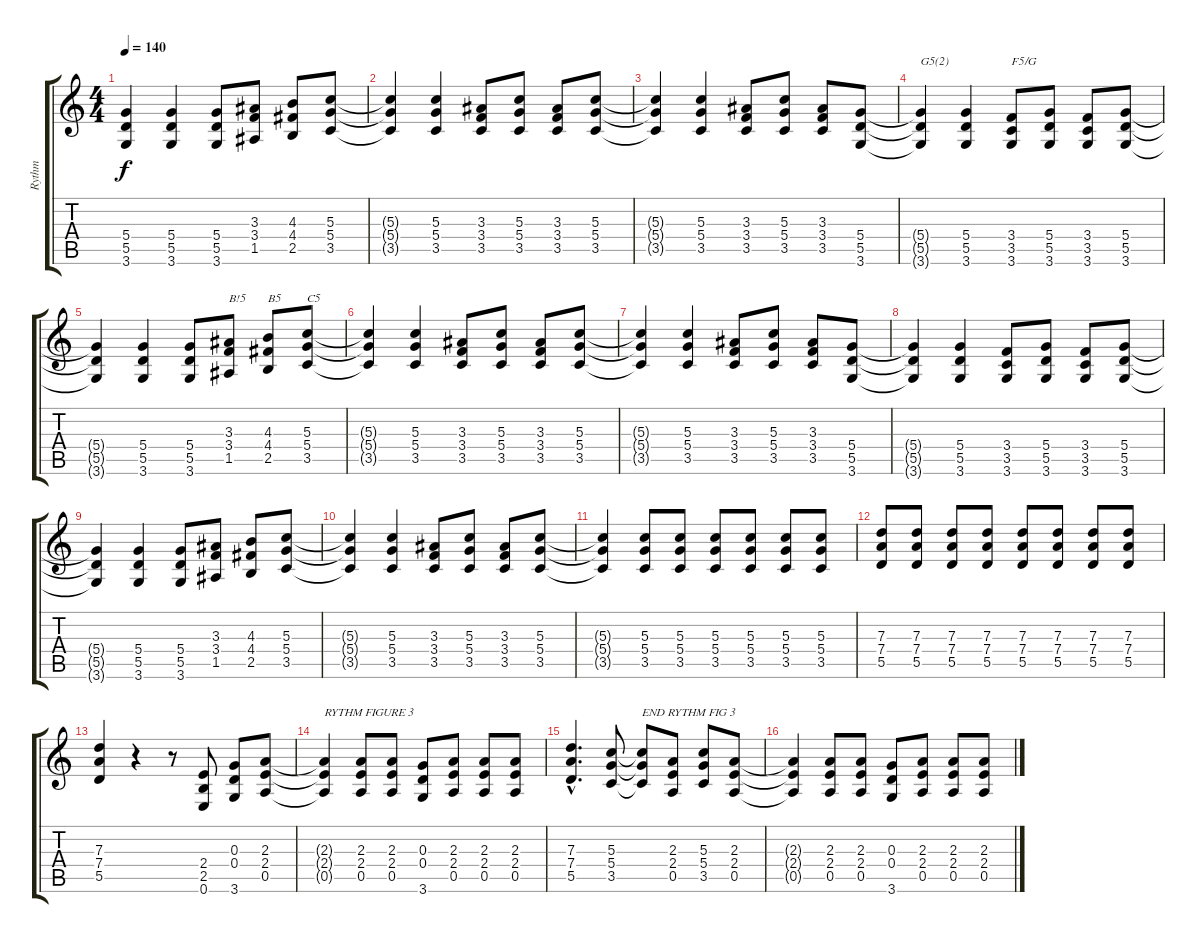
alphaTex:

\track ("Rythm" "Rythm") {instrument overdrivenguitar}
\staff {score tabs}
\tuning (E4 B3 G3 D3 A2 E2) {hide}
\ts (4 4)
\tempo 140
\clef g2
\ks c
(5.4{t} 5.5{t} 3.6{t}).4{dy f} (5.4 5.5 3.6).4 (5.4 5.5 3.6).8 (3.3 3.4 1.5).8 (4.3 4.4 2.5).8 (5.3 5.4 3.5).8 |
(5.3{t} 5.4{t} 3.5{t}).4 (5.3 5.4 3.5).4 (3.3 3.4 3.5).8 (5.3 5.4 3.5).8 (3.3 3.4 3.5).8 (5.3 5.4 3.5).8 |
(5.3{t} 5.4{t} 3.5{t}).4 (5.3 5.4 3.5).4 (3.3 3.4 3.5).8 (5.3 5.4 3.5).8 (3.3 3.4 3.5).8 (5.4 5.5 3.6).8 |
(5.4{t} 5.5{t} 3.6{t}).4{txt "G5(2)"} (5.4 5.5 3.6).4 (3.4 3.5 3.6).8{txt "F5/G"} (5.4 5.5 3.6).8 (3.4 3.5 3.6).8 (5.4 5.5 3.6).8 |
(5.4{t} 5.5{t} 3.6{t}).4 (5.4 5.5 3.6).4 (5.4 5.5 3.6).8 (3.3 3.4 1.5).8{txt "B!5"} (4.3 4.4 2.5).8{txt "B5"} (5.3 5.4 3.5).8{txt "C5"} |
(5.3{t} 5.4{t} 3.5{t}).4 (5.3 5.4 3.5).4 (3.3 3.4 3.5).8 (5.3 5.4 3.5).8 (3.3 3.4 3.5).8 (5.3 5.4 3.5).8 |
(5.3{t} 5.4{t} 3.5{t}).4 (5.3 5.4 3.5).4 (3.3 3.4 3.5).8 (5.3 5.4 3.5).8 (3.3 3.4 3.5).8 (5.4 5.5 3.6).8 |
(5.4{t} 5.5{t} 3.6{t}).4 (5.4 5.5 3.6).4 (3.4 3.5 3.6).8 (5.4 5.5 3.6).8 (3.4 3.5 3.6).8 (5.4 5.5 3.6).8 |
(5.4{t} 5.5{t} 3.6{t}).4 (5.4 5.5 3.6).4 (5.4 5.5 3.6).8 (3.3 3.4 1.5).8 (4.3 4.4 2.5).8 (5.3 5.4 3.5).8 |
(5.3{t} 5.4{t} 3.5{t}).4 (5.3 5.4 3.5).4 (3.3 3.4 3.5).8 (5.3 5.4 3.5).8 (3.3 3.4 3.5).8 (5.3 5.4 3.5).8 |
(5.3{t} 5.4{t} 3.5{t}).4 (5.3 5.4 3.5).8 (5.3 5.4 3.5).8 (5.3 5.4 3.5).8 (5.3 5.4 3.5).8 (5.3 5.4 3.5).8 (5.3 5.4 3.5).8 |
(7.3 7.4 5.5).8 (7.3 7.4 5.5).8 (7.3 7.4 5.5).8 (7.3 7.4 5.5).8 (7.3 7.4 5.5).8 (7.3 7.4 5.5).8 (7.3 7.4 5.5).8 (7.3 7.4 5.5).8 |
(7.3 7.4 5.5).4 r.4 r.8 (2.4 2.5 0.6).8 (0.3 0.4 3.6).8 (2.3 2.4 0.5).8 |
(2.3{t} 2.4{t} 0.5{t}).4{txt "RYTHM FIGURE 3"} (2.3 2.4 0.5).8 (2.3 2.4 0.5).8 (0.3 0.4 3.6).8 (2.3 2.4 0.5).8 (2.3 2.4 0.5).8 (2.3 2.4 0.5).8 |
(7.3{hac} 7.4{hac} 5.5{hac}).4{d} (5.3 5.4 3.5).8 (5.3{t} 5.4{t} 3.5{t}).8{txt "END RYTHM FIG 3"} (2.3 2.4 0.5).8 (5.3 5.4 3.5).8 (2.3 2.4 0.5).8 |
(2.3{t} 2.4{t} 0.5{t}).4 (2.3 2.4 0.5).8 (2.3 2.4 0.5).8 (0.3 0.4 3.6).8 (2.3 2.4 0.5).8 (2.3 2.4 0.5).8 (2.3 2.4 0.5).8
